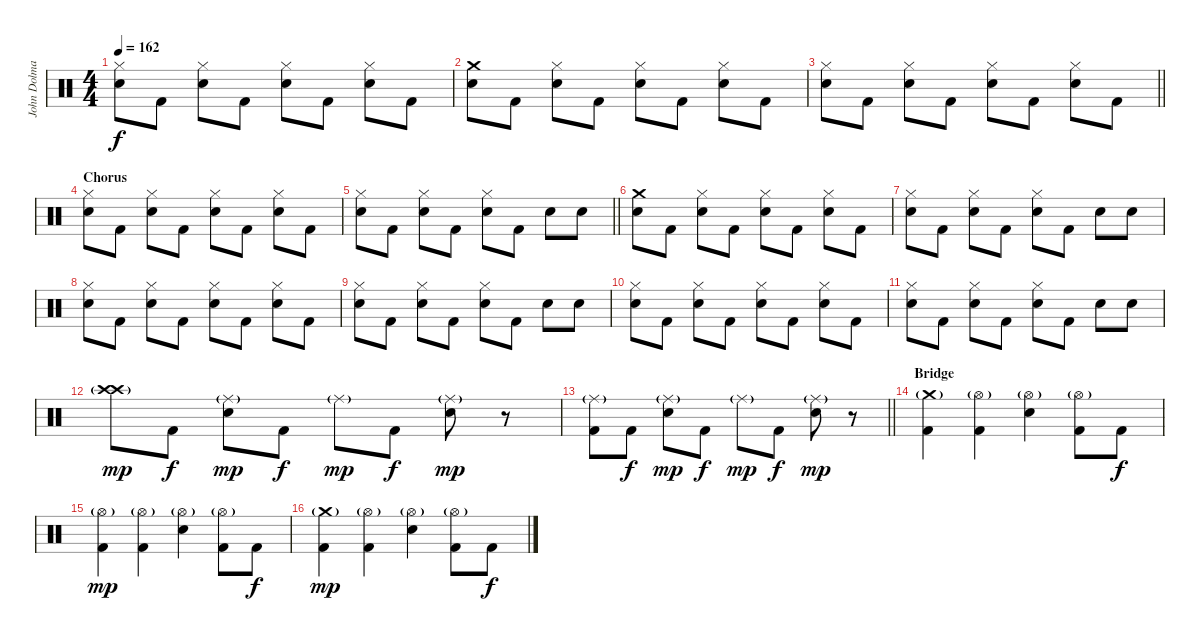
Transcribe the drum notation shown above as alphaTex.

\track ("John Dolmayan" "John Dolma") {instrument percussion}
\staff {score}
\articulation defaults
\ts (4 4)
\tempo 162
\clef neutral
\ks c
("Hi-Hat (closed)" "Electric Snare (hit)").8{dy f} "Kick (hit) 2".8 ("Hi-Hat (closed)" "Electric Snare (hit)").8 "Kick (hit) 2".8 ("Hi-Hat (closed)" "Electric Snare (hit)").8 "Kick (hit) 2".8 ("Hi-Hat (closed)" "Electric Snare (hit)").8 "Kick (hit) 2".8 |
("Crash medium (hit)" "Electric Snare (hit)").8 "Kick (hit) 2".8 ("Hi-Hat (closed)" "Electric Snare (hit)").8 "Kick (hit) 2".8 ("Hi-Hat (closed)" "Electric Snare (hit)").8 "Kick (hit) 2".8 ("Hi-Hat (closed)" "Electric Snare (hit)").8 "Kick (hit) 2".8 |
\barLineRight lightlight
("Hi-Hat (closed)" "Electric Snare (hit)").8 "Kick (hit) 2".8 ("Hi-Hat (closed)" "Electric Snare (hit)").8 "Kick (hit) 2".8 ("Hi-Hat (closed)" "Electric Snare (hit)").8 "Kick (hit) 2".8 ("Hi-Hat (closed)" "Electric Snare (hit)").8 "Kick (hit) 2".8 |
\section ("" "Chorus")
("Hi-Hat (closed)" "Electric Snare (hit)").8 "Kick (hit) 2".8 ("Hi-Hat (closed)" "Electric Snare (hit)").8 "Kick (hit) 2".8 ("Hi-Hat (closed)" "Electric Snare (hit)").8 "Kick (hit) 2".8 ("Hi-Hat (closed)" "Electric Snare (hit)").8 "Kick (hit) 2".8 |
\barLineRight lightlight
("Hi-Hat (closed)" "Electric Snare (hit)").8 "Kick (hit) 2".8 ("Hi-Hat (closed)" "Electric Snare (hit)").8 "Kick (hit) 2".8 ("Hi-Hat (closed)" "Electric Snare (hit)").8 "Kick (hit) 2".8 "Electric Snare (hit)".8 "Electric Snare (hit)".8 |
("Crash medium (hit)" "Electric Snare (hit)").8 "Kick (hit) 2".8 ("Hi-Hat (closed)" "Electric Snare (hit)").8 "Kick (hit) 2".8 ("Hi-Hat (closed)" "Electric Snare (hit)").8 "Kick (hit) 2".8 ("Hi-Hat (closed)" "Electric Snare (hit)").8 "Kick (hit) 2".8 |
("Hi-Hat (closed)" "Electric Snare (hit)").8 "Kick (hit) 2".8 ("Hi-Hat (closed)" "Electric Snare (hit)").8 "Kick (hit) 2".8 ("Hi-Hat (closed)" "Electric Snare (hit)").8 "Kick (hit) 2".8 "Electric Snare (hit)".8 "Electric Snare (hit)".8 |
("Hi-Hat (closed)" "Electric Snare (hit)").8 "Kick (hit) 2".8 ("Hi-Hat (closed)" "Electric Snare (hit)").8 "Kick (hit) 2".8 ("Hi-Hat (closed)" "Electric Snare (hit)").8 "Kick (hit) 2".8 ("Hi-Hat (closed)" "Electric Snare (hit)").8 "Kick (hit) 2".8 |
("Hi-Hat (closed)" "Electric Snare (hit)").8 "Kick (hit) 2".8 ("Hi-Hat (closed)" "Electric Snare (hit)").8 "Kick (hit) 2".8 ("Hi-Hat (closed)" "Electric Snare (hit)").8 "Kick (hit) 2".8 "Electric Snare (hit)".8 "Electric Snare (hit)".8 |
("Hi-Hat (closed)" "Electric Snare (hit)").8 "Kick (hit) 2".8 ("Hi-Hat (closed)" "Electric Snare (hit)").8 "Kick (hit) 2".8 ("Hi-Hat (closed)" "Electric Snare (hit)").8 "Kick (hit) 2".8 ("Hi-Hat (closed)" "Electric Snare (hit)").8 "Kick (hit) 2".8 |
("Hi-Hat (closed)" "Electric Snare (hit)").8 "Kick (hit) 2".8 ("Hi-Hat (closed)" "Electric Snare (hit)").8 "Kick (hit) 2".8 ("Hi-Hat (closed)" "Electric Snare (hit)").8 "Kick (hit) 2".8 "Electric Snare (hit)".8 "Electric Snare (hit)".8 |
("Crash high (hit)"{g} "Crash high (hit)").8{dy mp} "Kick (hit) 2".8{dy f} ("Ride (middle)"{g} "Electric Snare (hit)").8{dy mp} "Kick (hit) 2".8{dy f} "Ride (middle)"{g}.8{dy mp} "Kick (hit) 2".8{dy f} ("Ride (middle)"{g} "Electric Snare (hit)").8{dy mp} r.8 |
\barLineRight lightlight
("Ride (middle)"{g} "Kick (hit) 2").8 "Kick (hit) 2".8{dy f} ("Ride (middle)"{g} "Electric Snare (hit)").8{dy mp} "Kick (hit) 2".8{dy f} "Ride (middle)"{g}.8{dy mp} "Kick (hit) 2".8{dy f} ("Ride (middle)"{g} "Electric Snare (hit)").8{dy mp} r.8 |
\section ("" "Bridge")
("Crash medium (hit)"{g} "Kick (hit) 2").4 ("Hi-Hat (open)"{g} "Kick (hit) 2").4 ("Hi-Hat (open)"{g} "Electric Snare (hit)").4 ("Hi-Hat (open)"{g} "Kick (hit) 2").8 "Kick (hit) 2".8{dy f} |
("Hi-Hat (open)"{g} "Kick (hit) 2").4{dy mp} ("Hi-Hat (open)"{g} "Kick (hit) 2").4 ("Hi-Hat (open)"{g} "Electric Snare (hit)").4 ("Hi-Hat (open)"{g} "Kick (hit) 2").8 "Kick (hit) 2".8{dy f} |
("Crash medium (hit)"{g} "Kick (hit) 2").4{dy mp} ("Hi-Hat (open)"{g} "Kick (hit) 2").4 ("Hi-Hat (open)"{g} "Electric Snare (hit)").4 ("Hi-Hat (open)"{g} "Kick (hit) 2").8 "Kick (hit) 2".8{dy f}
